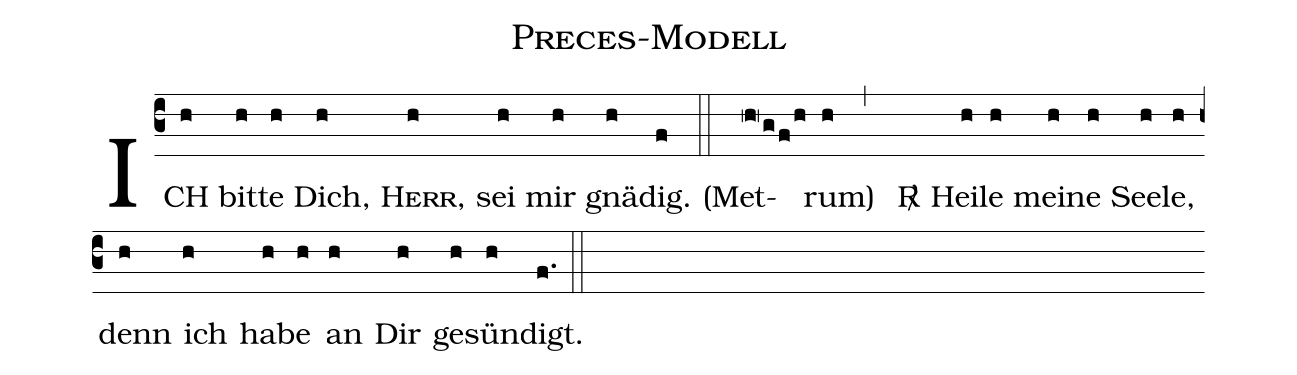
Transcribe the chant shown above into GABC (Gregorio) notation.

name:Preces-Modell;
%%
(c3) ICH(h) bit(h)te(h) Dich,(h) <sc>Herr,</sc>(h) sei(h) mir(h) gnä(h)dig.(f) (::)
<v>(</v>Met(hRg/f/h)rum<v>)</v>(h) (,)
<v>\Rbar</v>() Hei(h)le(h) mei(h)ne(h) See(h)le,(h) denn(h) ich(h) ha(h)be(h) an(h) Dir(h) ge(h)sün(h)digt.(f.) (::)
